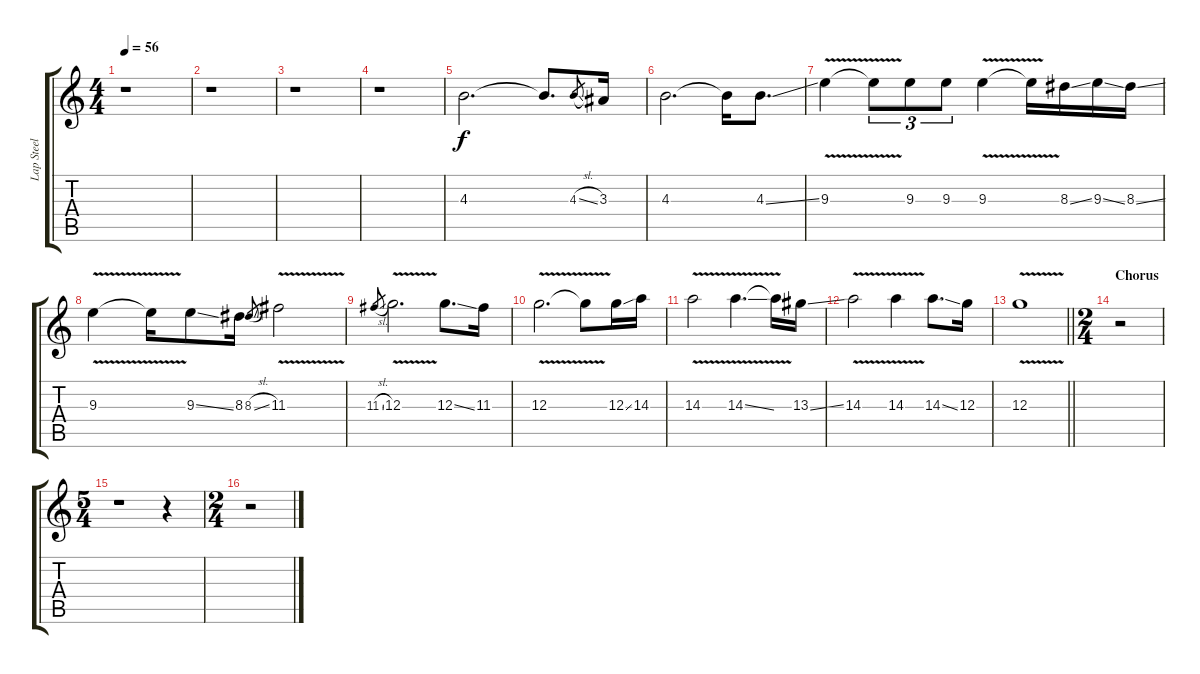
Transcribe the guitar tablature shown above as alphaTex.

\track ("Lap Steel (Gilmour)" "Lap Steel ") {instrument electricguitarjazz}
\staff {score tabs}
\tuning (E4 B3 G3 D3 A2 E2) {hide}
\ts (4 4)
\tempo 56
\clef g2
\ks c
r.1{dy f} |
r.1 |
r.1 |
r.1 |
4.3.2{d} 4.3{t}.8{d} 4.3{sl}.8{gr} 3.3.16 |
4.3.2{d} 4.3{t}.16 4.3{ss}.8{d} |
9.3{v}.4 9.3{t}.8{tu (3 2)} 9.3.8{tu (3 2)} 9.3.8{tu (3 2)} 9.3{v}.4 9.3{t}.16 8.3{ss}.16 9.3{ss}.16 8.3{ss}.16 |
9.3{v}.4 9.3{t}.16 9.3{ss}.8 8.3.16 8.3{sl}.8{gr} 11.3{v}.2 |
11.3{sl}.8{gr} 12.3{v}.2{d} 12.3{ss}.8{d} 11.3.16 |
12.3{v}.2{d} 12.3{t}.8 12.3{ss}.16 14.3.16 |
14.3{v}.2 14.3{v ss}.4{d} 14.3{t}.16 13.3{ss}.16 |
14.3{v}.2 14.3{v}.4 14.3{ss}.8{d} 12.3.16 |
\barLineRight lightlight
12.3{v}.1 |
\ts (2 4)
\section ("" "Chorus")
r.2 |
\ts (5 4)
r.1 r.4 |
\ts (2 4)
r.2
